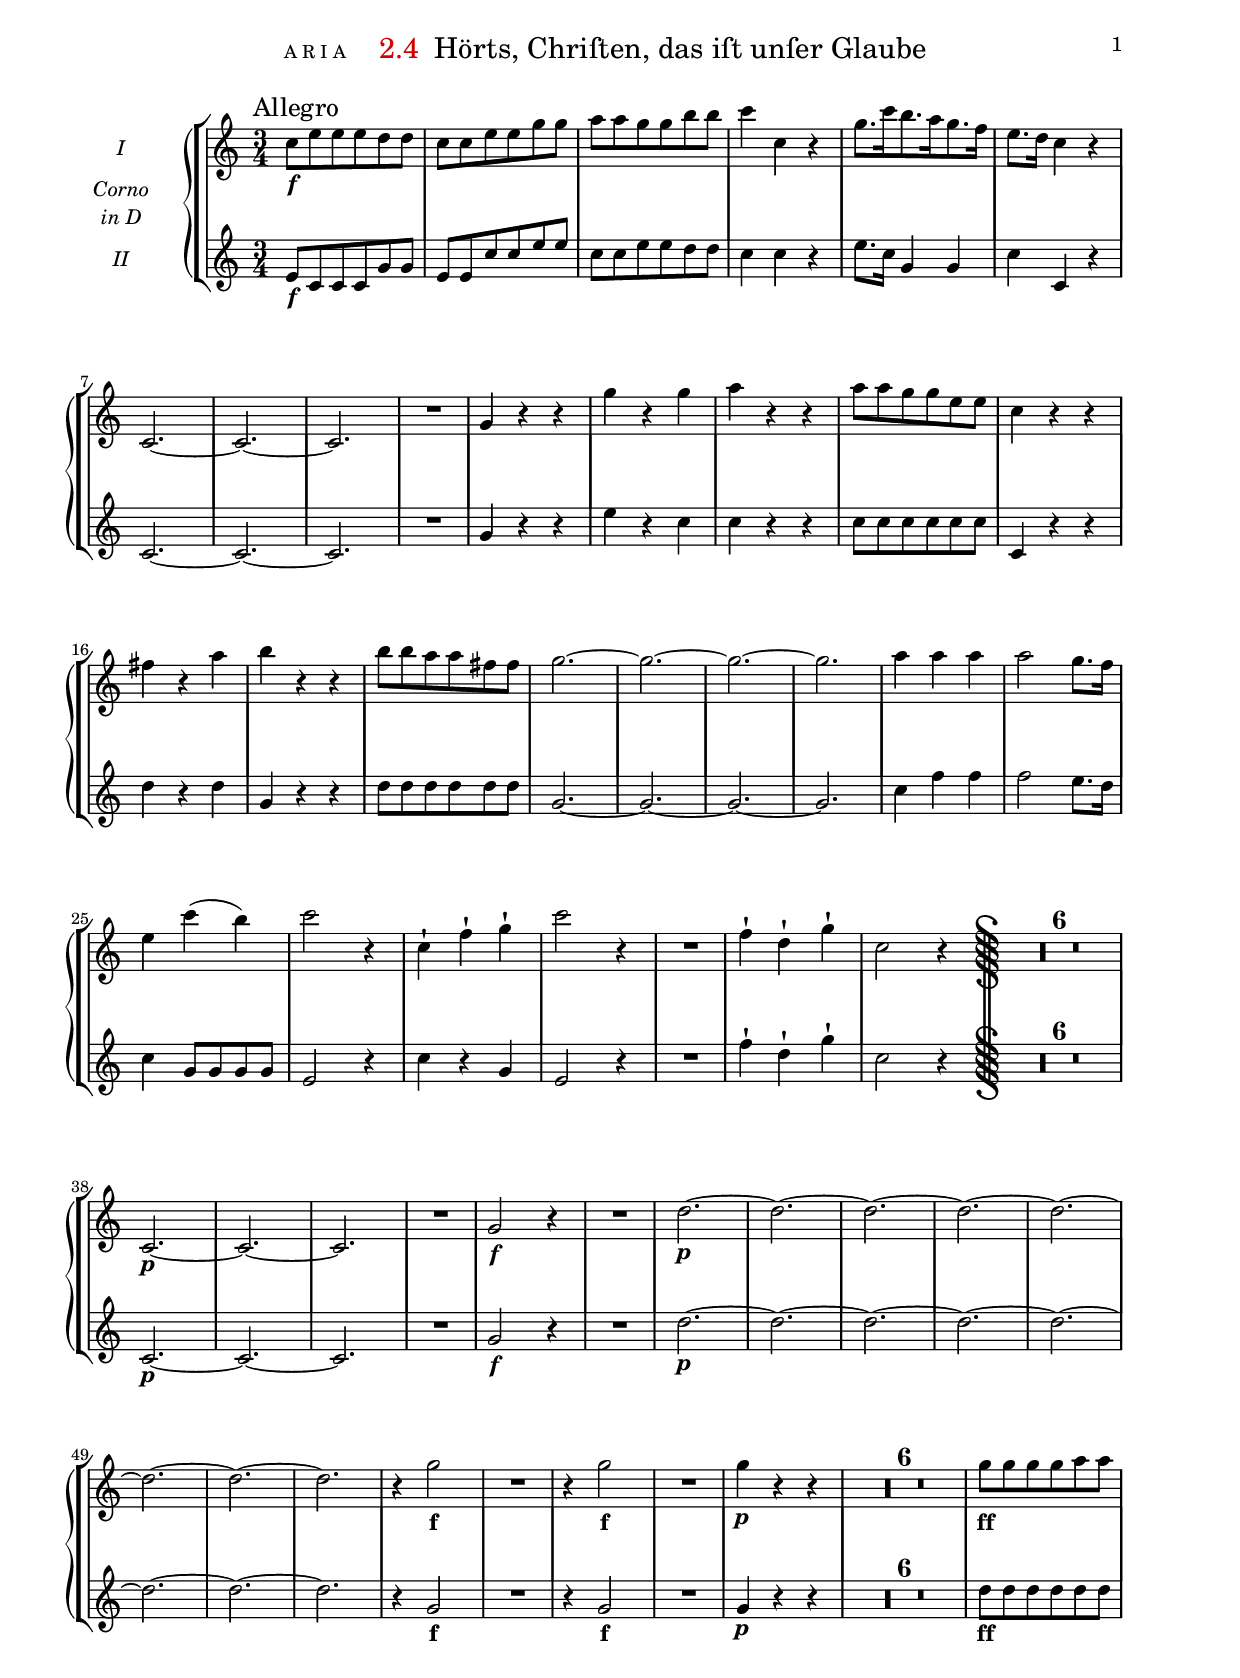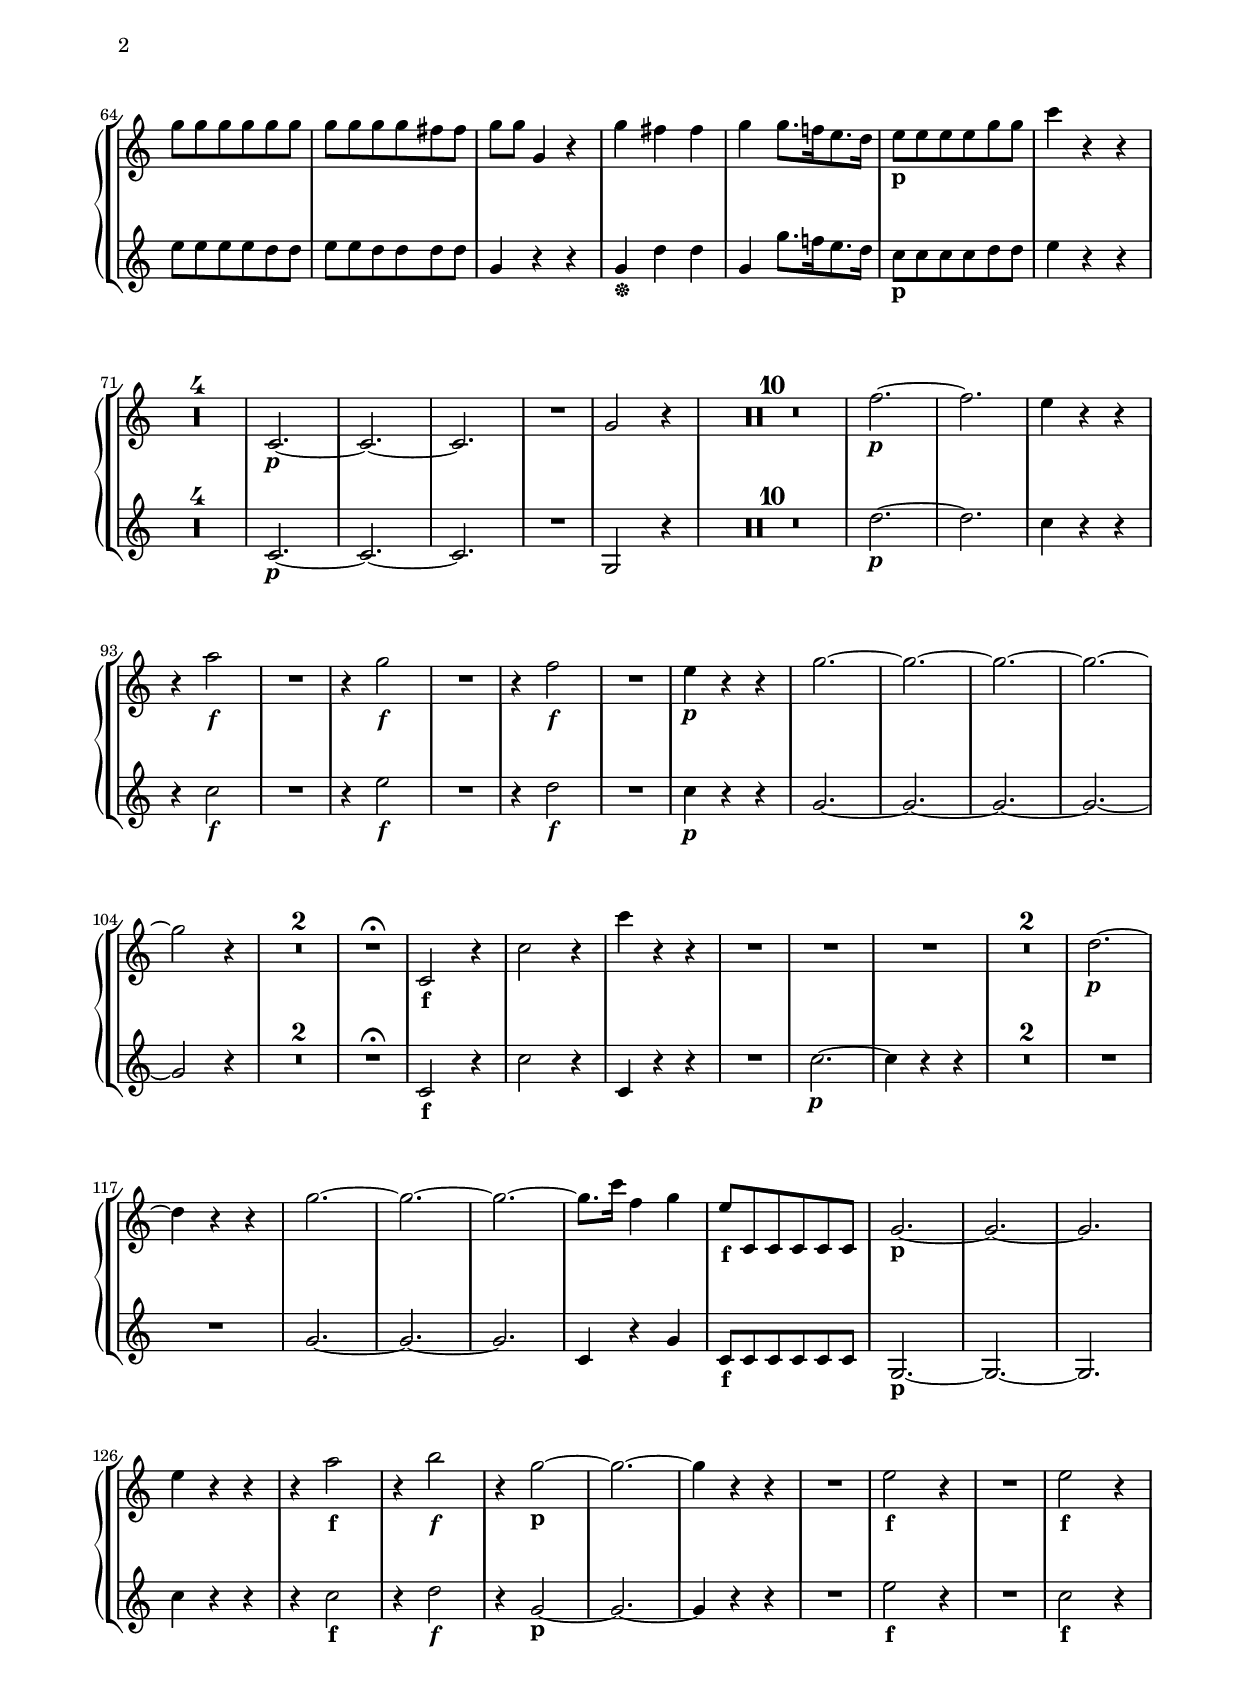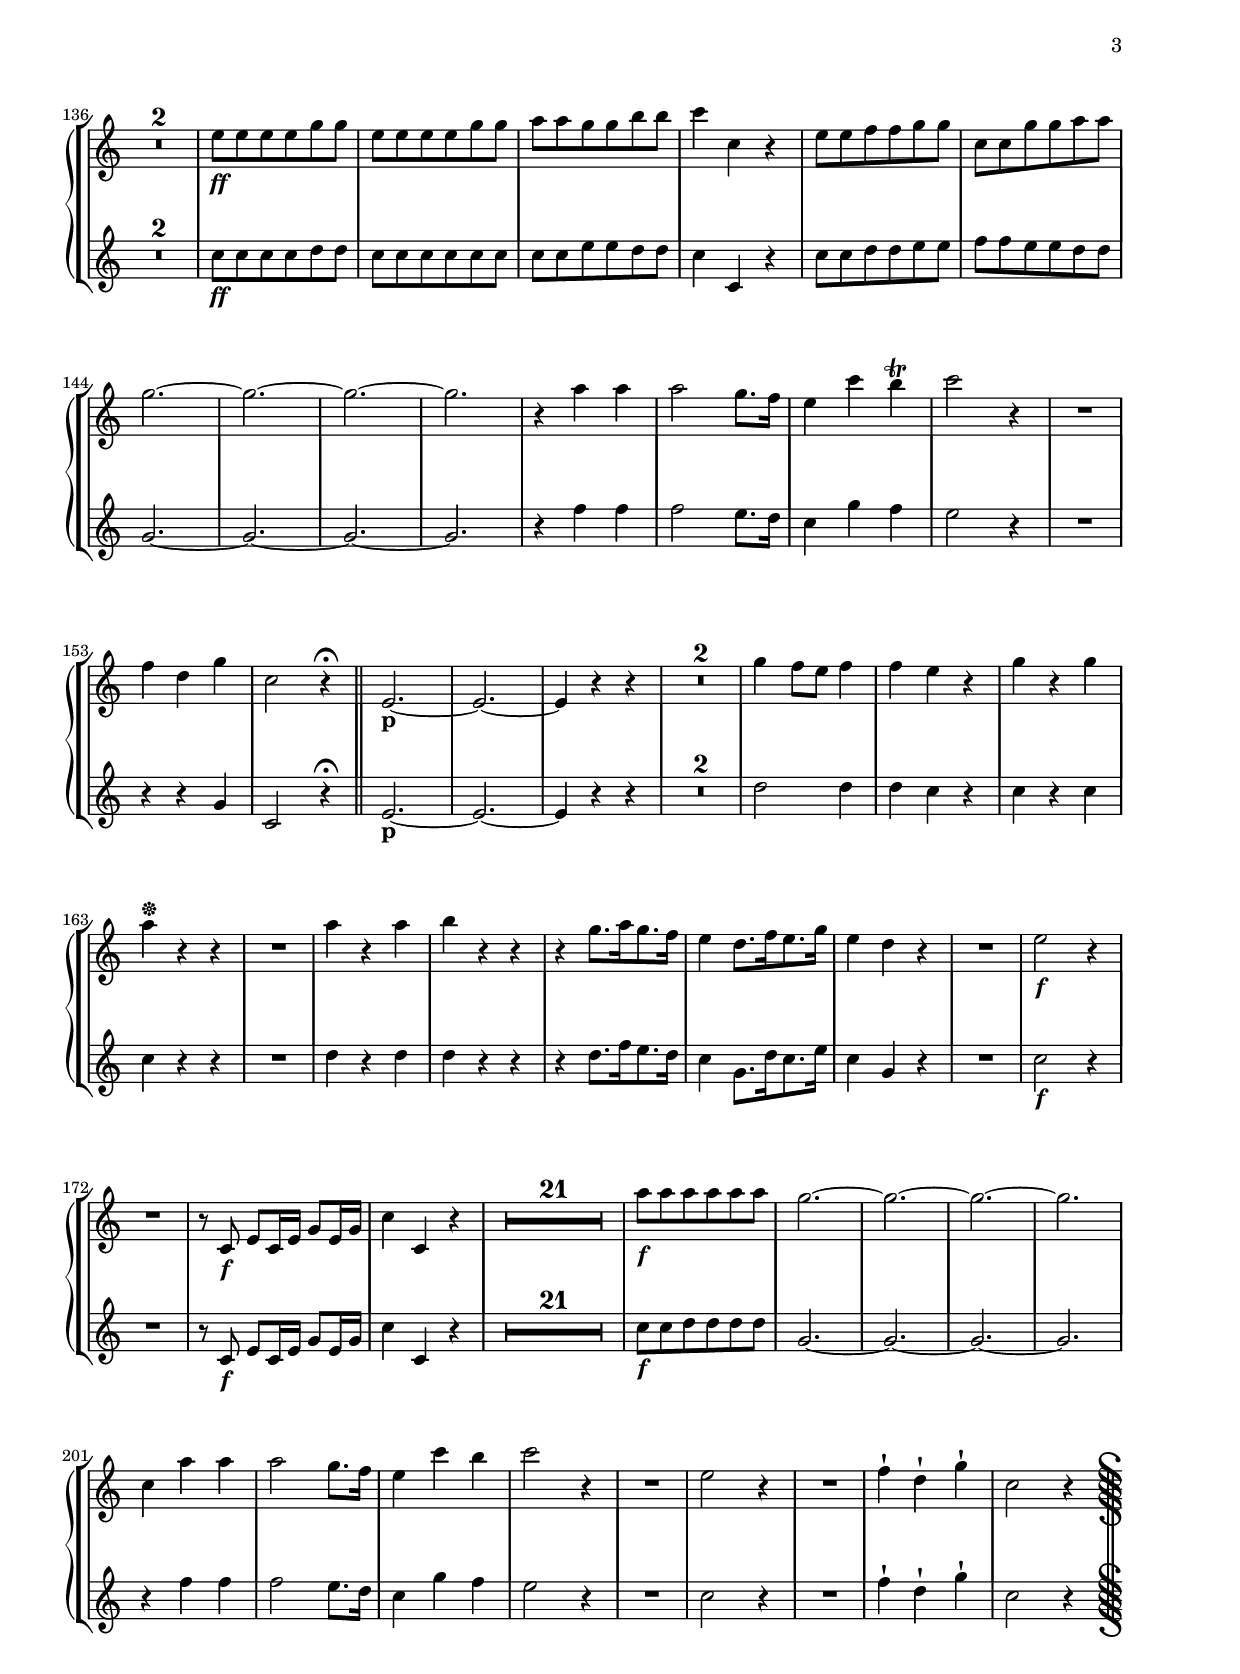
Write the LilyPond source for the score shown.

\version "2.22.0"

\include "../definitions.ly"

\paper {
  indent = 1\cm
  top-margin = 1.5\cm
  system-separator-markup = ##f
  system-system-spacing =
    #'((basic-distance . 17)
       (minimum-distance . 17)
       (padding . -100)
       (stretchability . 0))

  top-system-spacing =
    #'((basic-distance . 12)
       (minimum-distance . 12)
       (padding . -100)
       (stretchability . 0))

  top-markup-spacing =
    #'((basic-distance . 0)
       (minimum-distance . 0)
       (padding . -100)
       (stretchability . 0))

  markup-system-spacing =
    #'((basic-distance . 12)
       (minimum-distance . 12)
       (padding . -100)
       (stretchability . 0))

  last-bottom-spacing =
    #'((basic-distance . 0)
       (minimum-distance . 0)
       (padding . 0)
       (stretchability . 1.0e7))

  systems-per-page = #6
}

#(set-global-staff-size 17.82)

\layout {
  \context {
    \GrandStaff
    instrumentName = "cor"
    \override StaffGrouper.staffgroup-staff-spacing =
      #'((basic-distance . 12)
        (minimum-distance . 12)
        (padding . -100)
        (stretchability . 0))
    \override StaffGrouper.staff-staff-spacing =
      #'((basic-distance . 12)
        (minimum-distance . 12)
        (padding . -100)
        (stretchability . 0))

  }
}


\book {
  \bookpart {
    \header {
      genre = "A R I A"
      number = "2.4"
      title = "Hörts, Chriſten, das iſt unſer Glaube"
    }
    \paper { indent = 2\cm }
    \score {
      <<
        \new StaffGroup <<
          \new GrandStaff <<
            \set GrandStaff.instrumentName = \markup { \center-column { "Corno" "in D" } }
            \new Staff {
              \set Staff.instrumentName = "I"
              \HoertsCornoI
            }
            \new Staff {
              \set Staff.instrumentName = "II"
              \HoertsCornoII
            }
          >>
        >>
      >>
    }
  }
}
